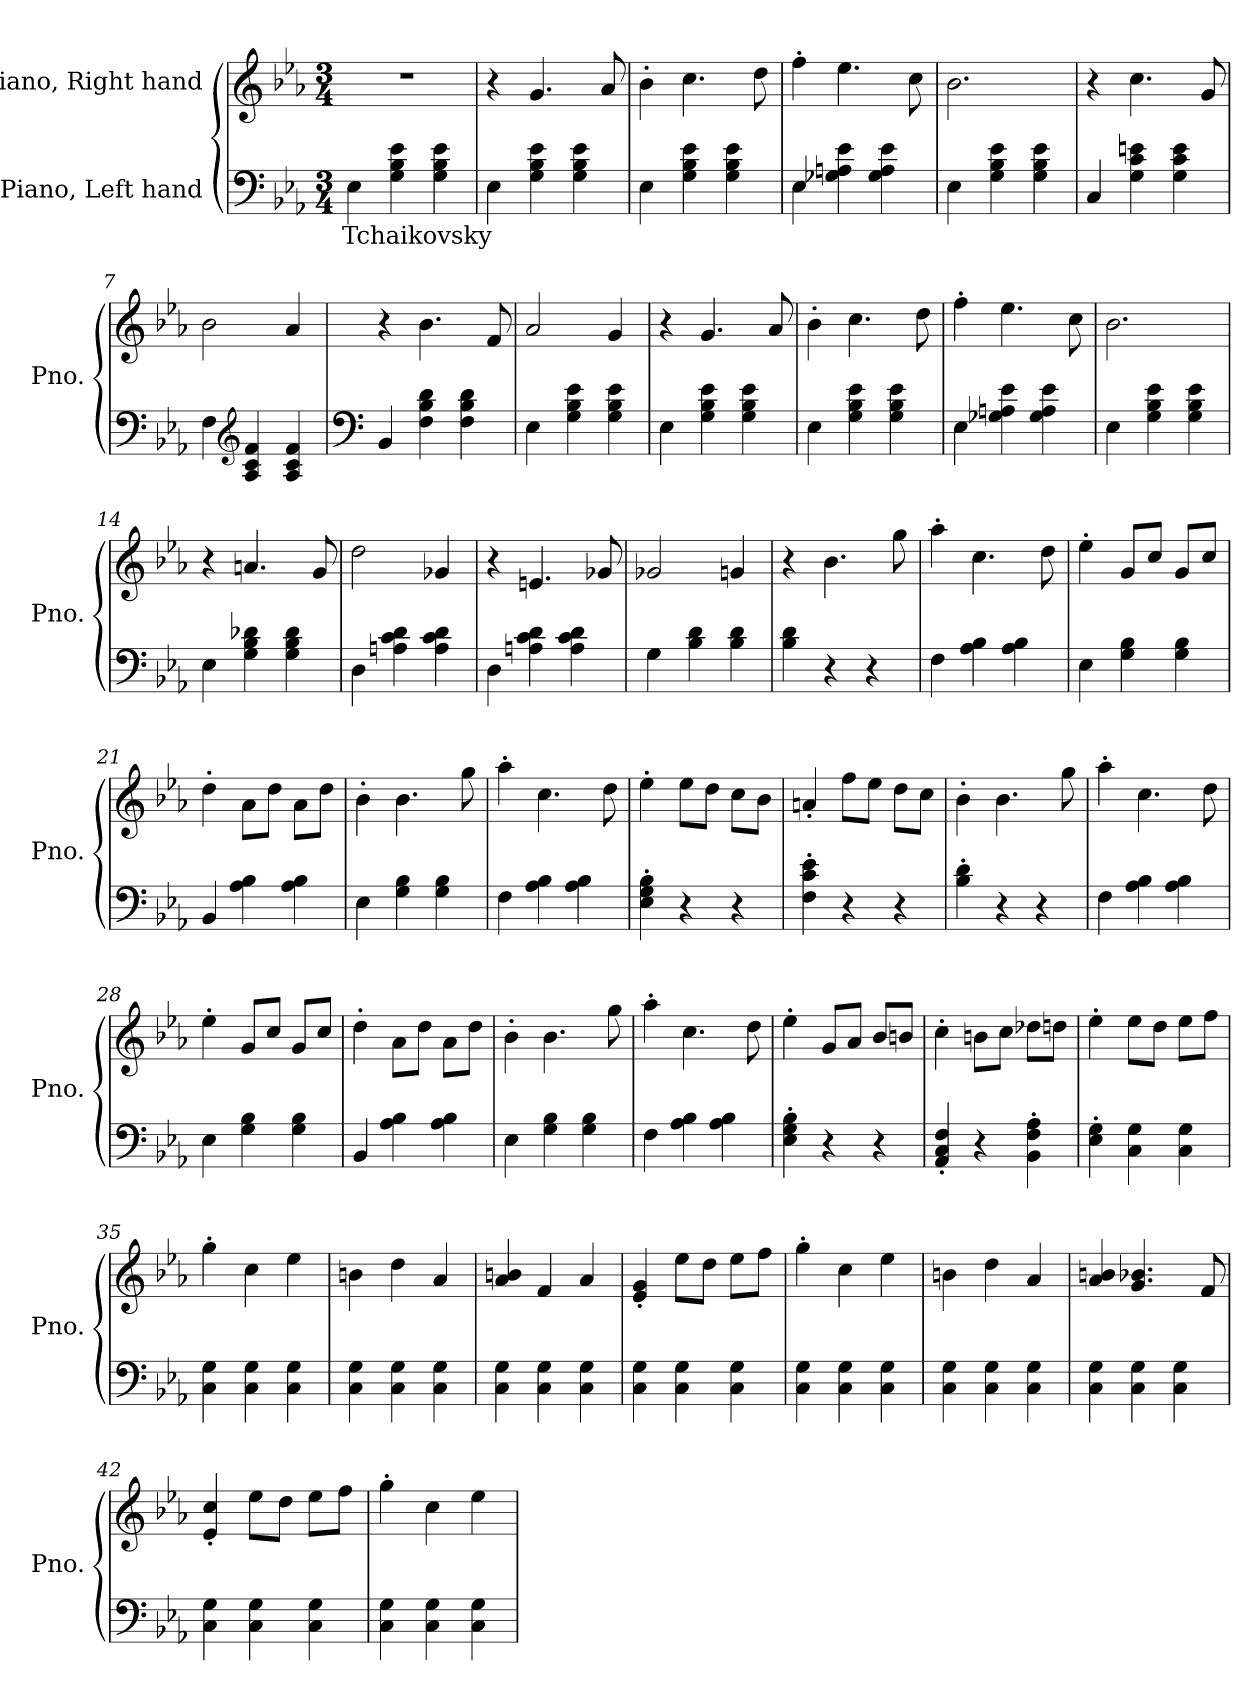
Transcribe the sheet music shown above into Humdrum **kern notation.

**kern	**text	**kern
*part2	*part2	*part1
*staff2	*staff2	*staff1
*I"Piano, Left hand	*	*I"Piano, Right hand
*I'Pno.	*	*I'Pno.
*clefF4	*	*clefG2
*k[b-e-a-]	*	*k[b-e-a-]
*M3/4	*	*M3/4
*MM120	*	*MM120
=1	=1	=1
!	!LO:LY:b	!
4E-\	Tchaikovsky	2.r
4G\ 4B-\ 4e-\	.	.
4G\ 4B-\ 4e-\	.	.
=2	=2	=2
4E-\	.	4r
4G\ 4B-\ 4e-\	.	4.g/
4G\ 4B-\ 4e-\	.	.
.	.	8a-/
=3	=3	=3
4E-\	.	4b-'\
4G\ 4B-\ 4e-\	.	4.cc\
4G\ 4B-\ 4e-\	.	.
.	.	8dd\
=4	=4	=4
4E-\	.	4ff'\
4G-X\ 4An\ 4e-\	.	4.ee-\
4G-\ 4A\ 4e-\	.	.
.	.	8cc\
=5	=5	=5
4E-\	.	2.b-\
4G\ 4B-\ 4e-\	.	.
4G\ 4B-\ 4e-\	.	.
!!LO:LB:g=z
=6	=6	=6
4C/	.	4r
4G\ 4c\ 4en\	.	4.cc\
4G\ 4c\ 4e\	.	.
.	.	8g/
=7	=7	=7
4F\	.	2b-\
*clefG2	*	*
4A-/ 4c/ 4f/	.	.
4A-/ 4c/ 4f/	.	4a-/
=8	=8	=8
*clefF4	*	*
4BB-/	.	4r
4F\ 4B-\ 4d\	.	4.b-\
4F\ 4B-\ 4d\	.	.
.	.	8f/
=9	=9	=9
4E-\	.	2a-/
4G\ 4B-\ 4e-\	.	.
4G\ 4B-\ 4e-\	.	4g/
=10	=10	=10
4E-\	.	4r
4G\ 4B-\ 4e-\	.	4.g/
4G\ 4B-\ 4e-\	.	.
.	.	8a-/
=11	=11	=11
4E-\	.	4b-'\
4G\ 4B-\ 4e-\	.	4.cc\
4G\ 4B-\ 4e-\	.	.
.	.	8dd\
=12	=12	=12
4E-\	.	4ff'\
4G-X\ 4An\ 4e-\	.	4.ee-\
4G-\ 4A\ 4e-\	.	.
.	.	8cc\
!!LO:LB:g=z
=13	=13	=13
4E-\	.	2.b-\
4G\ 4B-\ 4e-\	.	.
4G\ 4B-\ 4e-\	.	.
=14	=14	=14
4E-\	.	4r
4G\ 4B-\ 4d-X\	.	4.an/
4G\ 4B-\ 4d-\	.	.
.	.	8g/
=15	=15	=15
4D\	.	2dd\
4An\ 4c\ 4d\	.	.
4A\ 4c\ 4d\	.	4g-X/
=16	=16	=16
4D\	.	4r
4An\ 4c\ 4d\	.	4.en/
4A\ 4c\ 4d\	.	.
.	.	8g-X/
=17	=17	=17
4G\	.	2g-X/
4B-\ 4d\	.	.
4B-\ 4d\	.	4gn/
=18	=18	=18
4B-\ 4d\	.	4r
4r	.	4.b-\
4r	.	.
.	.	8gg\
=19	=19	=19
4F\	.	4aa-'\
4A-\ 4B-\	.	4.cc\
4A-\ 4B-\	.	.
.	.	8dd\
!!LO:LB:g=z
=20	=20	=20
4E-\	.	4ee-'\
4G\ 4B-\	.	8g/L
.	.	8cc/J
4G\ 4B-\	.	8g/L
.	.	8cc/J
=21	=21	=21
4BB-/	.	4dd'\
4A-\ 4B-\	.	8a-\L
.	.	8dd\J
4A-\ 4B-\	.	8a-\L
.	.	8dd\J
=22	=22	=22
4E-\	.	4b-'\
4G\ 4B-\	.	4.b-\
4G\ 4B-\	.	.
.	.	8gg\
=23	=23	=23
4F\	.	4aa-'\
4A-\ 4B-\	.	4.cc\
4A-\ 4B-\	.	.
.	.	8dd\
=24	=24	=24
4E-\' 4G\' 4B-\'	.	4ee-'\
4r	.	8ee-\L
.	.	8dd\J
4r	.	8cc\L
.	.	8b-\J
=25	=25	=25
4F\' 4c\' 4e-\'	.	4an'/
4r	.	8ff\L
.	.	8ee-\J
4r	.	8dd\L
.	.	8cc\J
=26	=26	=26
4B-\' 4d\'	.	4b-'\
4r	.	4.b-\
4r	.	.
.	.	8gg\
!!LO:LB:g=z
=27	=27	=27
4F\	.	4aa-'\
4A-\ 4B-\	.	4.cc\
4A-\ 4B-\	.	.
.	.	8dd\
=28	=28	=28
4E-\	.	4ee-'\
4G\ 4B-\	.	8g/L
.	.	8cc/J
4G\ 4B-\	.	8g/L
.	.	8cc/J
=29	=29	=29
4BB-/	.	4dd'\
4A-\ 4B-\	.	8a-\L
.	.	8dd\J
4A-\ 4B-\	.	8a-\L
.	.	8dd\J
=30	=30	=30
4E-\	.	4b-'\
4G\ 4B-\	.	4.b-\
4G\ 4B-\	.	.
.	.	8gg\
=31	=31	=31
4F\	.	4aa-'\
4A-\ 4B-\	.	4.cc\
4A-\ 4B-\	.	.
.	.	8dd\
=32	=32	=32
4E-\' 4G\' 4B-\'	.	4ee-'\
4r	.	8g/L
.	.	8a-/J
4r	.	8b-/L
.	.	8bn/J
=33	=33	=33
4AA-/' 4C/' 4F/'	.	4cc'\
4r	.	8bn\L
.	.	8cc\J
4BB-\' 4F\' 4A-\'	.	8dd-X\L
.	.	8ddn\J
!!LO:LB:g=z
=34	=34	=34
4E-\' 4G\'	.	4ee-'\
4C\ 4G\	.	8ee-\L
.	.	8dd\J
4C\ 4G\	.	8ee-\L
.	.	8ff\J
=35	=35	=35
4C\ 4G\	.	4gg'\
4C\ 4G\	.	4cc\
4C\ 4G\	.	4ee-\
=36	=36	=36
4C\ 4G\	.	4bn\
4C\ 4G\	.	4dd\
4C\ 4G\	.	4a-/
=37	=37	=37
4C\ 4G\	.	4a-/ 4bn/
4C\ 4G\	.	4f/
4C\ 4G\	.	4a-/
=38	=38	=38
4C\ 4G\	.	4e-/' 4g/'
4C\ 4G\	.	8ee-\L
.	.	8dd\J
4C\ 4G\	.	8ee-\L
.	.	8ff\J
=39	=39	=39
4C\ 4G\	.	4gg'\
4C\ 4G\	.	4cc\
4C\ 4G\	.	4ee-\
=40	=40	=40
4C\ 4G\	.	4bn\
4C\ 4G\	.	4dd\
4C\ 4G\	.	4a-/
=41	=41	=41
4C\ 4G\	.	4a-/ 4bn/
4C\ 4G\	.	4.g/ 4.b-X/
4C\ 4G\	.	.
.	.	8f/
!!LO:PB:g=z
=42	=42	=42
4C\ 4G\	.	4e-/' 4cc/'
4C\ 4G\	.	8ee-\L
.	.	8dd\J
4C\ 4G\	.	8ee-\L
.	.	8ff\J
=43	=43	=43
4C\ 4G\	.	4gg'\
4C\ 4G\	.	4cc\
4C\ 4G\	.	4ee-\
=	=	=
*-	*-	*-
